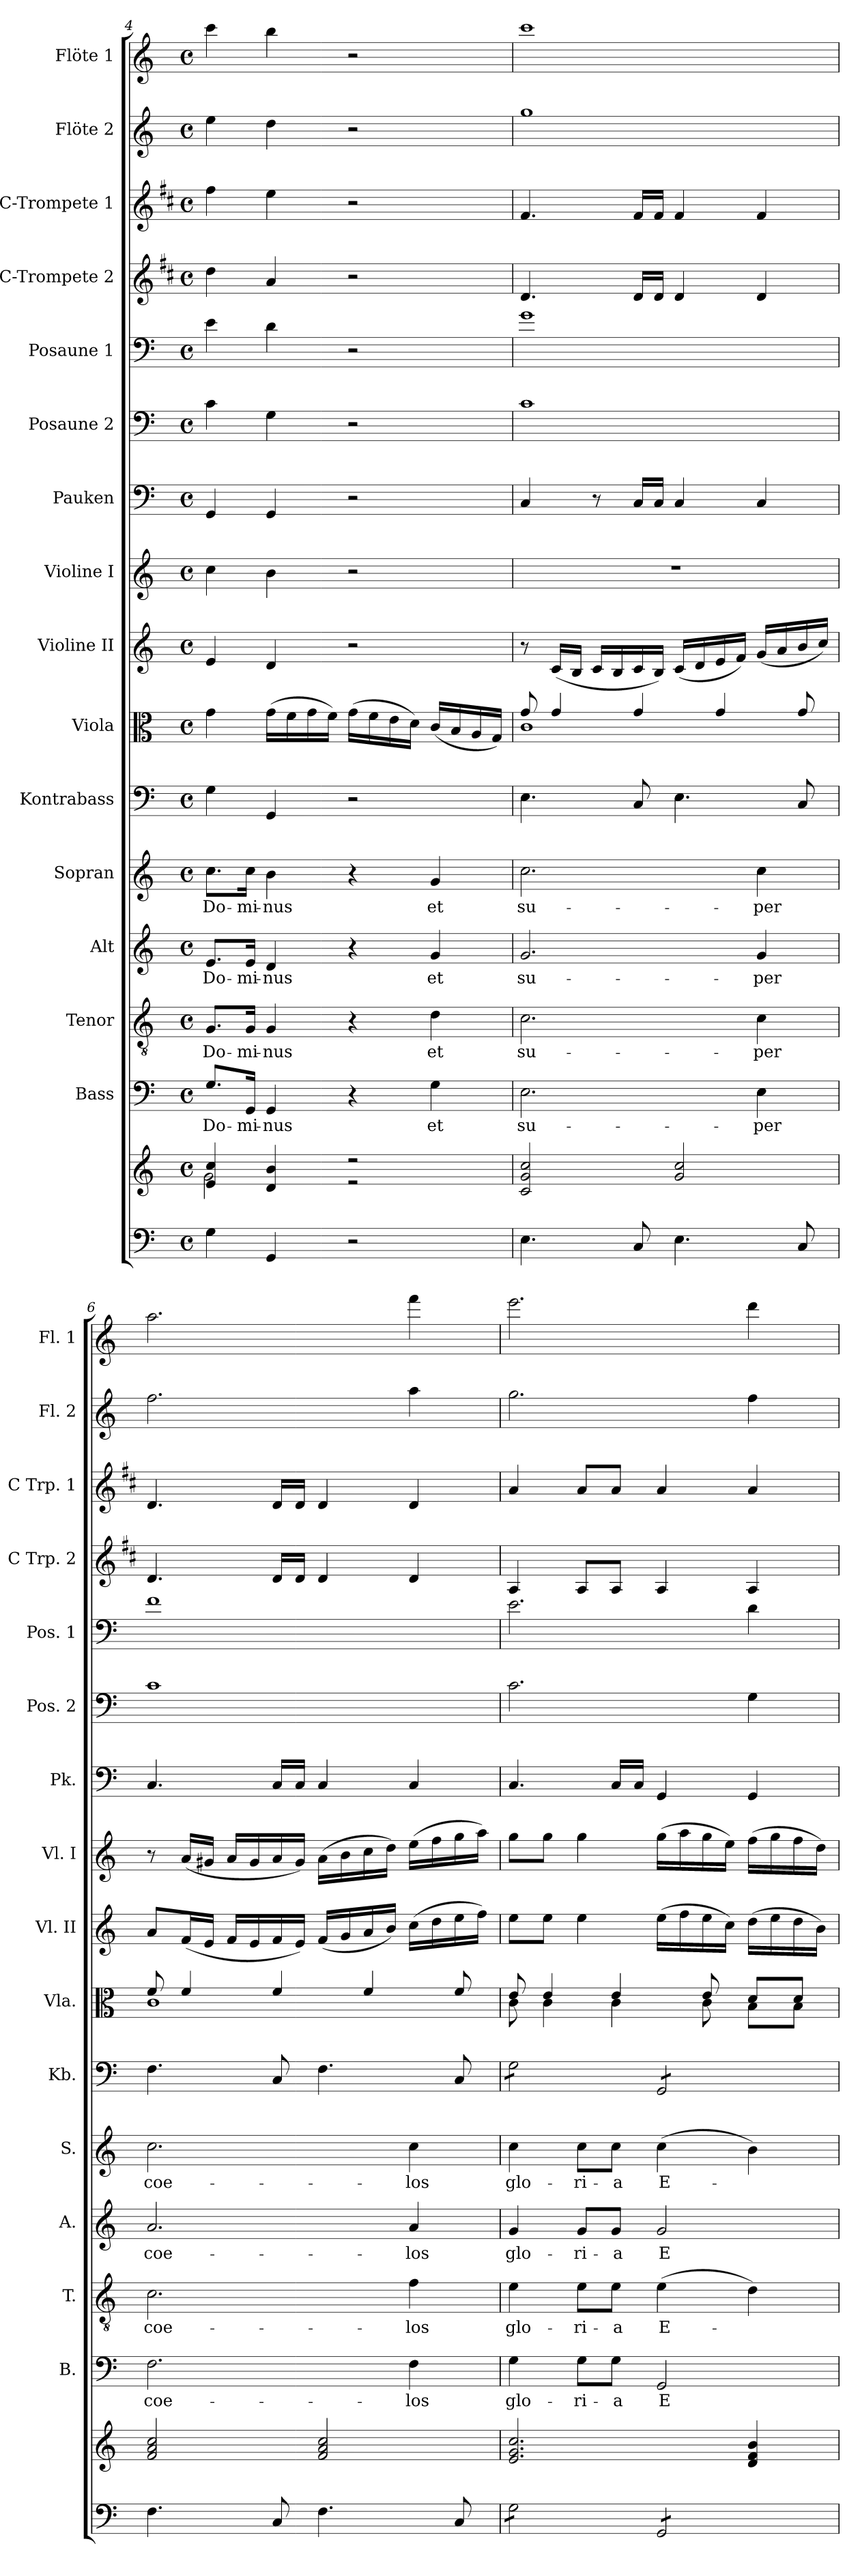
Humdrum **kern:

**kern	**kern	**kern	**text	**kern	**text	**kern	**text	**kern	**text	**kern	**kern	**kern	**kern	**kern	**kern	**kern	**kern	**kern	**kern	**kern
*part16	*part16	*part15	*part15	*part14	*part14	*part13	*part13	*part12	*part12	*part11	*part10	*part9	*part8	*part7	*part6	*part5	*part4	*part3	*part2	*part1
*staff17	*staff16	*staff15	*staff15	*staff14	*staff14	*staff13	*staff13	*staff12	*staff12	*staff11	*staff10	*staff9	*staff8	*staff7	*staff6	*staff5	*staff4	*staff3	*staff2	*staff1
*	*	*I"Bass	*	*I"Tenor	*	*I"Alt	*	*I"Sopran	*	*I"Kontrabass	*I"Viola	*I"Violine II	*I"Violine I	*I"Pauken	*I"Posaune 2	*I"Posaune 1	*I"C-Trompete 2	*I"C-Trompete 1	*I"Flöte 2	*I"Flöte 1
*	*	*I'B.	*	*I'T.	*	*I'A.	*	*I'S.	*	*I'Kb.	*I'Vla.	*I'Vl. II	*I'Vl. I	*I'Pk.	*I'Pos. 2	*I'Pos. 1	*I'C Trp. 2	*I'C Trp. 1	*I'Fl. 2	*I'Fl. 1
*clefF4	*clefG2	*clefF4	*	*clefGv2	*	*clefG2	*	*clefG2	*	*clefF4	*clefC3	*clefG2	*clefG2	*clefF4	*clefF4	*clefF4	*clefG2	*clefG2	*clefG2	*clefG2
*	*	*	*	*	*	*	*	*	*	*ITrd7c12	*	*	*	*	*	*	*ITrd1c2	*ITrd1c2	*	*
*k[]	*k[]	*k[]	*	*k[]	*	*k[]	*	*k[]	*	*k[]	*k[]	*k[]	*k[]	*k[]	*k[]	*k[]	*k[]	*k[]	*k[]	*k[]
*C:	*C:	*C:	*	*C:	*	*C:	*	*C:	*	*C:	*C:	*C:	*C:	*C:	*C:	*C:	*C:	*C:	*C:	*C:
*M4/4	*M4/4	*M4/4	*	*M4/4	*	*M4/4	*	*M4/4	*	*M4/4	*M4/4	*M4/4	*M4/4	*M4/4	*M4/4	*M4/4	*M4/4	*M4/4	*M4/4	*M4/4
*met(c)	*met(c)	*met(c)	*	*met(c)	*	*met(c)	*	*met(c)	*	*met(c)	*met(c)	*met(c)	*met(c)	*met(c)	*met(c)	*met(c)	*met(c)	*met(c)	*met(c)	*met(c)
=4	=4	=4	=4	=4	=4	=4	=4	=4	=4	=4	=4	=4	=4	=4	=4	=4	=4	=4	=4	=4
*	*^	*	*	*	*	*	*	*	*	*	*	*	*	*	*	*	*	*	*	*
!	!	!	!	!LO:LY:b	!	!LO:LY:b	!	!LO:LY:b	!	!LO:LY:b	!	!	!	!	!	!	!	!	!	!	!
4G\	4e/ 4cc/	2g\	8.G/L	Do-	8.G/L	Do-	8.e/L	Do-	8.cc\L	Do-	4GG\	4g\	4e/	4cc\	4GG/	4c\	4e\	4cc\	4ee\	4ee\	4ccc\
!	!	!	!	!LO:LY:b	!	!LO:LY:b	!	!LO:LY:b	!	!LO:LY:b	!	!	!	!	!	!	!	!	!	!	!
.	.	.	16GG/Jk	-mi-	16G/Jk	-mi-	16e/Jk	-mi-	16cc\Jk	-mi-	.	.	.	.	.	.	.	.	.	.	.
!	!	!	!	!LO:LY:b	!	!LO:LY:b	!	!LO:LY:b	!	!LO:LY:b	!	!	!	!	!	!	!	!	!	!	!
4GG/	4d/ 4b/	.	4GG/	-nus	4G/	-nus	4d/	-nus	4b\	-nus	4GGG/	(>16g\LL	4d/	4b\	4GG/	4G\	4d\	4g/	4dd\	4dd\	4bb\
.	.	.	.	.	.	.	.	.	.	.	.	16f\	.	.	.	.	.	.	.	.	.
.	.	.	.	.	.	.	.	.	.	.	.	16g\	.	.	.	.	.	.	.	.	.
.	.	.	.	.	.	.	.	.	.	.	.	16f\JJ)	.	.	.	.	.	.	.	.	.
2r	2r	2r	4r	.	4r	.	4r	.	4r	.	2r	(>16g\LL	2r	2r	2r	2r	2r	2r	2r	2r	2r
.	.	.	.	.	.	.	.	.	.	.	.	16f\	.	.	.	.	.	.	.	.	.
.	.	.	.	.	.	.	.	.	.	.	.	16e\	.	.	.	.	.	.	.	.	.
.	.	.	.	.	.	.	.	.	.	.	.	16d\JJ)	.	.	.	.	.	.	.	.	.
!	!	!	!	!LO:LY:b	!	!LO:LY:b	!	!LO:LY:b	!	!LO:LY:b	!	!	!	!	!	!	!	!	!	!	!
.	.	.	4G\	et	4d\	et	4g/	et	4g/	et	.	(<16c/LL	.	.	.	.	.	.	.	.	.
.	.	.	.	.	.	.	.	.	.	.	.	16B/	.	.	.	.	.	.	.	.	.
.	.	.	.	.	.	.	.	.	.	.	.	16A/	.	.	.	.	.	.	.	.	.
.	.	.	.	.	.	.	.	.	.	.	.	16G/JJ)	.	.	.	.	.	.	.	.	.
*	*v	*v	*	*	*	*	*	*	*	*	*	*	*	*	*	*	*	*	*	*	*
=5	=5	=5	=5	=5	=5	=5	=5	=5	=5	=5	=5	=5	=5	=5	=5	=5	=5	=5	=5	=5
!	!	!	!LO:LY:b	!	!LO:LY:b	!	!LO:LY:b	!	!LO:LY:b	!	!	!	!	!	!	!	!	!	!	!
*	*	*	*	*	*	*	*	*	*	*	*^	*	*	*	*	*	*	*	*	*
4.E\	2c/ 2g/ 2cc/	2.E\	su-	2.c\	su-	2.g/	su-	2.cc\	su-	4.EE\	8g/	1c	8r	1r	4C/	1c	1g	4.c/	4.e/	1gg	1ccc
.	.	.	.	.	.	.	.	.	.	.	4g/	.	(<16c/LL	.	.	.	.	.	.	.	.
.	.	.	.	.	.	.	.	.	.	.	.	.	16B/JJ	.	.	.	.	.	.	.	.
.	.	.	.	.	.	.	.	.	.	.	.	.	16c/LL	.	8r	.	.	.	.	.	.
.	.	.	.	.	.	.	.	.	.	.	.	.	16B/	.	.	.	.	.	.	.	.
8C/	.	.	.	.	.	.	.	.	.	8CC/	4g/	.	16c/	.	16C/LL	.	.	16c/LL	16e/LL	.	.
.	.	.	.	.	.	.	.	.	.	.	.	.	16B/JJ)	.	16C/JJ	.	.	16c/JJ	16e/JJ	.	.
4.E\	2g/ 2cc/	.	.	.	.	.	.	.	.	4.EE\	.	.	(<16c/LL	.	4C/	.	.	4c/	4e/	.	.
.	.	.	.	.	.	.	.	.	.	.	.	.	16d/	.	.	.	.	.	.	.	.
.	.	.	.	.	.	.	.	.	.	.	4g/	.	16e/	.	.	.	.	.	.	.	.
.	.	.	.	.	.	.	.	.	.	.	.	.	16f/JJ)	.	.	.	.	.	.	.	.
!	!	!	!LO:LY:b	!	!LO:LY:b	!	!LO:LY:b	!	!LO:LY:b	!	!	!	!	!	!	!	!	!	!	!	!
.	.	4E\	-per	4c\	-per	4g/	-per	4cc\	-per	.	.	.	(<16g/LL	.	4C/	.	.	4c/	4e/	.	.
.	.	.	.	.	.	.	.	.	.	.	.	.	16a/	.	.	.	.	.	.	.	.
8C/	.	.	.	.	.	.	.	.	.	8CC/	8g/	.	16b/	.	.	.	.	.	.	.	.
.	.	.	.	.	.	.	.	.	.	.	.	.	16cc/JJ)	.	.	.	.	.	.	.	.
!!LO:PB:g=z
=6	=6	=6	=6	=6	=6	=6	=6	=6	=6	=6	=6	=6	=6	=6	=6	=6	=6	=6	=6	=6	=6
!	!	!	!LO:LY:b	!	!LO:LY:b	!	!LO:LY:b	!	!LO:LY:b	!	!	!	!	!	!	!	!	!	!	!	!
4.F\	2f/ 2a/ 2cc/	2.F\	coe-	2.c\	coe-	2.a/	coe-	2.cc\	coe-	4.FF\	8f/	1c	8a/L	8r	4.C/	1c	1f	4.c/	4.c/	2.ff\	2.aa\
.	.	.	.	.	.	.	.	.	.	.	4f/	.	(<16f/L	(<16a/LL	.	.	.	.	.	.	.
.	.	.	.	.	.	.	.	.	.	.	.	.	16e/JJ	16g#X/JJ	.	.	.	.	.	.	.
.	.	.	.	.	.	.	.	.	.	.	.	.	16f/LL	16a/LL	.	.	.	.	.	.	.
.	.	.	.	.	.	.	.	.	.	.	.	.	16e/	16g#/	.	.	.	.	.	.	.
8C/	.	.	.	.	.	.	.	.	.	8CC/	4f/	.	16f/	16a/	16C/LL	.	.	16c/LL	16c/LL	.	.
.	.	.	.	.	.	.	.	.	.	.	.	.	16e/JJ)	16g#/JJ)	16C/JJ	.	.	16c/JJ	16c/JJ	.	.
4.F\	2f/ 2a/ 2cc/	.	.	.	.	.	.	.	.	4.FF\	.	.	(<16f/LL	(>16a\LL	4C/	.	.	4c/	4c/	.	.
.	.	.	.	.	.	.	.	.	.	.	.	.	16g/	16b\	.	.	.	.	.	.	.
.	.	.	.	.	.	.	.	.	.	.	4f/	.	16a/	16cc\	.	.	.	.	.	.	.
.	.	.	.	.	.	.	.	.	.	.	.	.	16b/JJ)	16dd\JJ)	.	.	.	.	.	.	.
!	!	!	!LO:LY:b	!	!LO:LY:b	!	!LO:LY:b	!	!LO:LY:b	!	!	!	!	!	!	!	!	!	!	!	!
.	.	4F\	-los	4f\	-los	4a/	-los	4cc\	-los	.	.	.	(>16cc\LL	(>16ee\LL	4C/	.	.	4c/	4c/	4aa\	4fff\
.	.	.	.	.	.	.	.	.	.	.	.	.	16dd\	16ff\	.	.	.	.	.	.	.
8C/	.	.	.	.	.	.	.	.	.	8CC/	8f/	.	16ee\	16gg\	.	.	.	.	.	.	.
.	.	.	.	.	.	.	.	.	.	.	.	.	16ff\JJ)	16aa\JJ)	.	.	.	.	.	.	.
=7	=7	=7	=7	=7	=7	=7	=7	=7	=7	=7	=7	=7	=7	=7	=7	=7	=7	=7	=7	=7	=7
!	!	!	!LO:LY:b	!	!LO:LY:b	!	!LO:LY:b	!	!LO:LY:b	!	!	!	!	!	!	!	!	!	!	!	!
*tremolo	*	*	*	*	*	*	*	*	*	*	*	*	*	*	*	*	*	*	*	*	*
*	*	*	*	*	*	*	*	*	*	*tremolo	*	*	*	*	*	*	*	*	*	*	*
8G\L	2.e/ 2.g/ 2.cc/	4G\	glo-	4e\	glo-	4g/	glo-	4cc\	glo-	8GG\L	8e/	8c\	8ee\L	8gg\L	4.C/	2.c\	2.e\	4G/	4g/	2.gg\	2.eee\
8G\	.	.	.	.	.	.	.	.	.	8GG\	4e/	4c\	8ee\J	8gg\J	.	.	.	.	.	.	.
!	!	!	!LO:LY:b	!	!LO:LY:b	!	!LO:LY:b	!	!LO:LY:b	!	!	!	!	!	!	!	!	!	!	!	!
8G\	.	8G\L	-ri-	8e\L	-ri-	8g/L	-ri-	8cc\L	-ri-	8GG\	.	.	4ee\	4gg\	.	.	.	8G/L	8g/L	.	.
!	!	!	!LO:LY:b	!	!LO:LY:b	!	!LO:LY:b	!	!LO:LY:b	!	!	!	!	!	!	!	!	!	!	!	!
8G\J	.	8G\J	-a	8e\J	-a	8g/J	-a	8cc\J	-a	8GG\J	4e/	4c\	.	.	16C/LL	.	.	8G/J	8g/J	.	.
.	.	.	.	.	.	.	.	.	.	.	.	.	.	.	16C/JJ	.	.	.	.	.	.
!	!	!	!LO:LY:b	!	!LO:LY:b	!	!LO:LY:b	!	!LO:LY:b	!	!	!	!	!	!	!	!	!	!	!	!
8GG/L	.	2GG/	E-	(>4e\	E-	2g/	E-	(>4cc\	E-	8GGG/L	.	.	(>16ee\LL	(>16gg\LL	4GG/	.	.	4G/	4g/	.	.
.	.	.	.	.	.	.	.	.	.	.	.	.	16ff\	16aa\	.	.	.	.	.	.	.
8GG/	.	.	.	.	.	.	.	.	.	8GGG/	8e/	8c\	16ee\	16gg\	.	.	.	.	.	.	.
.	.	.	.	.	.	.	.	.	.	.	.	.	16cc\JJ)	16ee\JJ)	.	.	.	.	.	.	.
8GG/	4d/ 4f/ 4b/	.	.	4d\)	.	.	.	4b\)	.	8GGG/	8d/L	8B\L	(>16dd\LL	(>16ff\LL	4GG/	4G\	4d\	4G/	4g/	4ff\	4ddd\
.	.	.	.	.	.	.	.	.	.	.	.	.	16ee\	16gg\	.	.	.	.	.	.	.
8GG/J	.	.	.	.	.	.	.	.	.	8GGG/J	8d/J	8B\J	16dd\	16ff\	.	.	.	.	.	.	.
*	*	*	*	*	*	*	*	*	*	*Xtremolo	*	*	*	*	*	*	*	*	*	*	*
*Xtremolo	*	*	*	*	*	*	*	*	*	*	*	*	*	*	*	*	*	*	*	*	*
.	.	.	.	.	.	.	.	.	.	.	.	.	16b\JJ)	16dd\JJ)	.	.	.	.	.	.	.
*	*	*	*	*	*	*	*	*	*	*	*v	*v	*	*	*	*	*	*	*	*	*
=	=	=	=	=	=	=	=	=	=	=	=	=	=	=	=	=	=	=	=	=
*-	*-	*-	*-	*-	*-	*-	*-	*-	*-	*-	*-	*-	*-	*-	*-	*-	*-	*-	*-	*-
